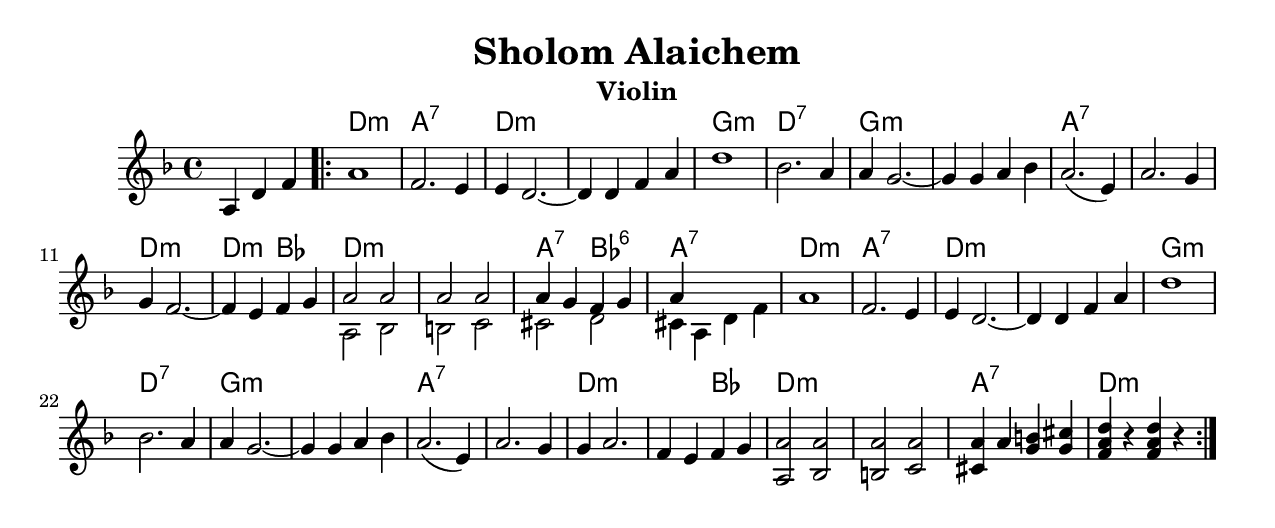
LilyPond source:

\version "2.18.0"
\language "english"

\paper{
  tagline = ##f
  print-all-headers = ##t
  #(set-paper-size "letter")
}
date = #(strftime "%d-%m-%Y" (localtime (current-time)))

%\markup{ \italic{ " Updated " \date  }
%\markup{ Got something to say? }

%#################################### Melody ########################
melody = \transpose d c \relative c' {
  \clef treble
  \key e \minor
  \time 4/4

  \partial 4*3 b4 e g   %lead in notes

  \repeat volta 2{
    b1
    g2. fs4
    fs4 e2. ~
    e4 e g b
    e1
    %5
    c2. b4
    b4 a2. ~
    a4 a b c

    b2.(fs4)
    b2. a4 a4 g2. ~|

    g4 fs g a
    %chords start here
    %bottom line...
    <<
      {
        b2 b
        b2 b
        b4 a g a
        b4
      }
      \\
      {
        b,2 c    %13
        cs2 d
        ds2 e
        ds4 b e g|
      }
    >>
    b1      %17
    g2. fs4
    fs4 e2. ~
    e4 e g b|   %20

    e1|
    c2. b4
    b4 a2. ~
    a4 a b c| %24

    b2.(fs4)|
    b2. a4|
    a4 b2. ~|
    g4 fs g a| %28

    %bottom line again for now
    <b,b'>2 <c b'>
    <cs b'>2 <d b'>
    <ds b'>4 b' <a cs> <a ds>
    <g b e>4 r <g b e>  r|


  }


}
%################################# Lyrics #####################
%\addlyrics{  }
%################################# Chords #######################
harmonies = \transpose d c \chordmode {
  s4 s2 e1:m b1:7
  e1*2:m
  %r1
  a1:m
  e1:7 a1*2:m
  %r1
  b1*2:7
  %r1
  e1:m
  e2:m c2 e1*2:m
  %r1
  b2:7 c2:6 b1:7
  e1:m  b1:7 e1*2:m
  %r1
  a1:m e1:7 a1*2:m
  %r1
  b1*2:7
  %r1
  e2*3:m
  %r2
  c2
  e1*2:m
  %r1
  b1:7 e1:m
}

\score {
  <<
    \new ChordNames {
      \set chordChanges = ##f
      \harmonies
    }
    \new Staff
    \melody
  >>
  \header{
    title= "Sholom Alaichem"
    subtitle=""
    composer= ""
    instrument = "Violin"
    arranger= ""
  }
  \layout{indent = 1.0\cm}
  \midi{
    \tempo 4 = 120
  }
}
